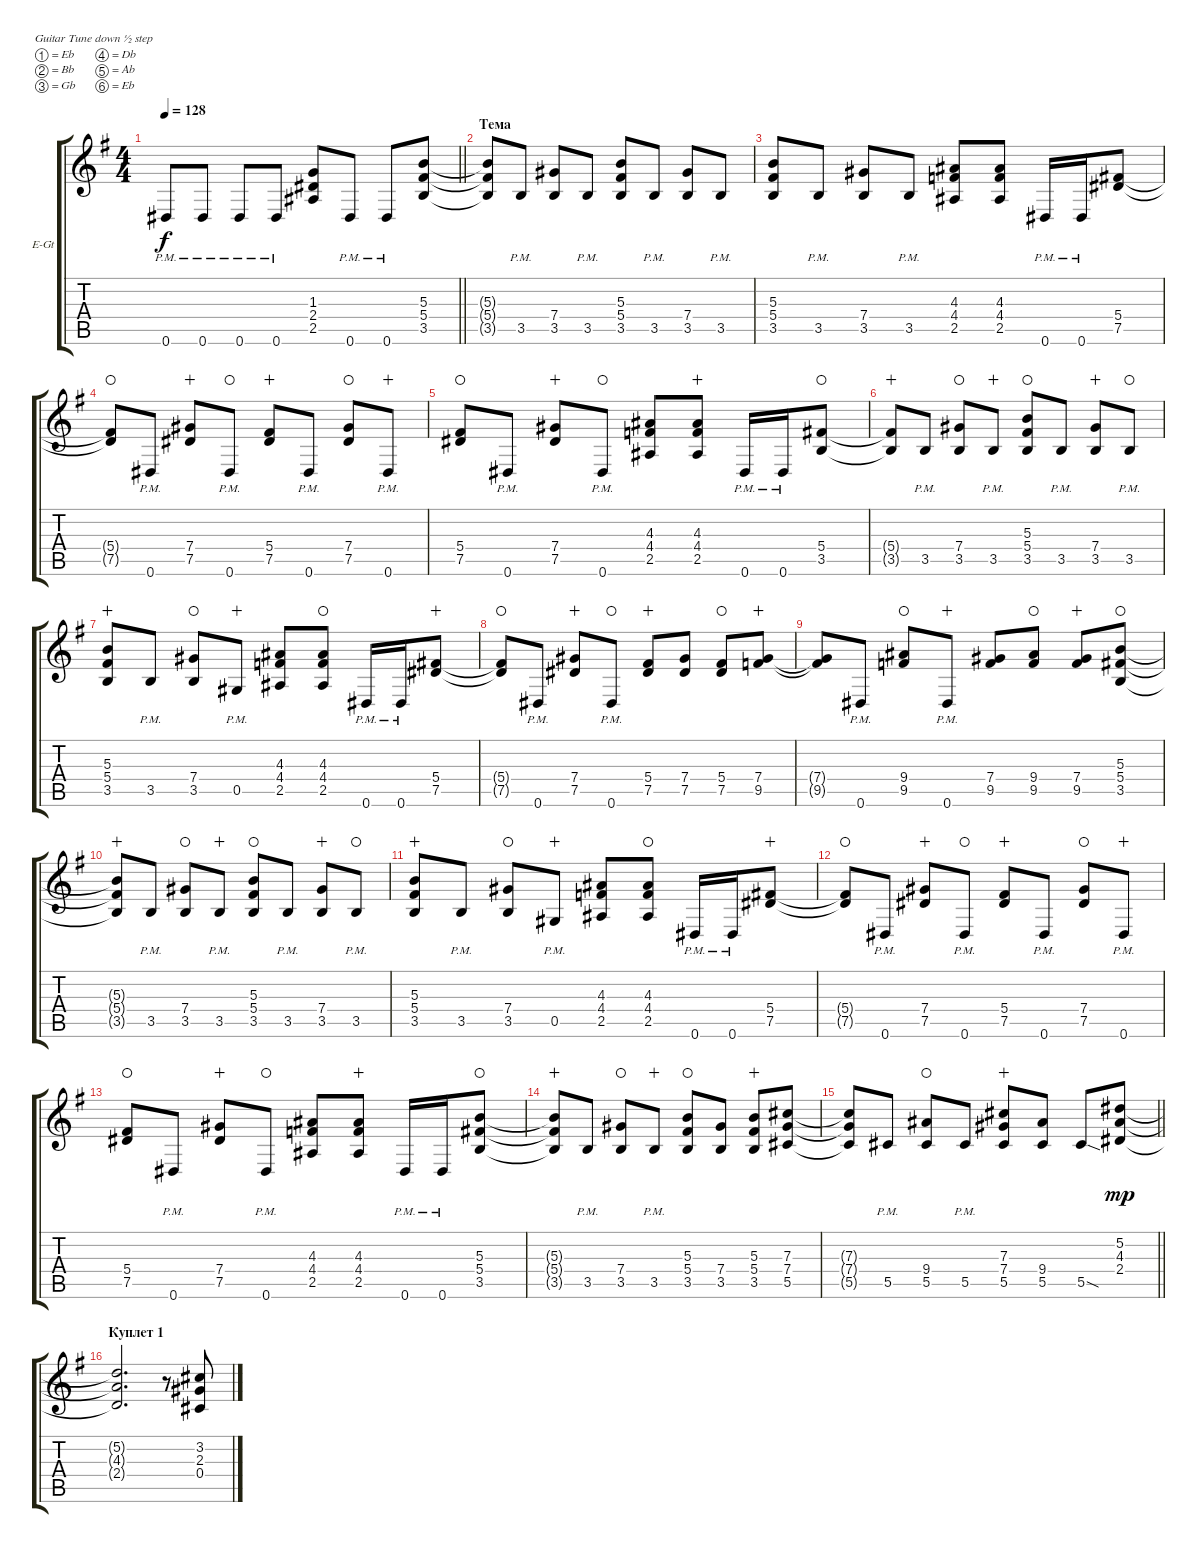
\bracketExtendMode groupsimilarinstruments
\firstSystemTrackNameOrientation horizontal
\otherSystemsTrackNameOrientation horizontal
\track ("Гитара 2" "E-Gt") {instrument distortionguitar}
\staff {score tabs}
\tuning (Eb4 Bb3 Gb3 Db3 Ab2 Eb2)
\ts (4 4)
\tempo 128
\clef g2
\barLineRight lightlight
\ks eminor
0.6{pm}.8{dy f} 0.6{pm}.8 0.6{pm}.8 0.6{pm}.8 (1.3 2.4 2.5).8 0.6{pm}.8 0.6{pm}.8 (5.4 3.5 5.3).8 |
\section ("" "Тема")
(5.4{t} 3.5{t} 5.3{t}).8 3.5{pm}.8 (7.4 3.5).8 3.5{pm}.8 (5.4 3.5 5.3).8 3.5{pm}.8 (7.4 3.5).8 3.5{pm}.8 |
(5.4 3.5 5.3).8 3.5{pm}.8 (7.4 3.5).8 3.5{pm}.8 (4.4 2.5 4.3).8 (4.4 2.5 4.3).8 0.6{pm}.16 0.6{pm}.16 (5.4 7.5).8 |
(5.4{t} 7.5{t}).8{waho} 0.6{pm}.8 (7.4 7.5).8{wahc} 0.6{pm}.8{waho} (5.4 7.5).8{wahc} 0.6{pm}.8 (7.4 7.5).8{waho} 0.6{pm}.8{wahc} |
(5.4 7.5).8{waho} 0.6{pm}.8 (7.4 7.5).8{wahc} 0.6{pm}.8{waho} (4.4 2.5 4.3).8 (4.4 2.5 4.3).8{wahc} 0.6{pm}.16 0.6{pm}.16 (5.4 3.5).8{waho} |
(5.4{t} 3.5{t}).8{wahc} 3.5{pm}.8 (7.4 3.5).8{waho} 3.5{pm}.8{wahc} (5.4 3.5 5.3).8{waho} 3.5{pm}.8 (7.4 3.5).8{wahc} 3.5{pm}.8{waho} |
(5.4 3.5 5.3).8{wahc} 3.5{pm}.8 (7.4 3.5).8{waho} 0.5{pm}.8{wahc} (4.4 2.5 4.3).8 (4.4 2.5 4.3).8{waho} 0.6{pm}.16 0.6{pm}.16 (5.4 7.5).8{wahc} |
(5.4{t} 7.5{t}).8{waho} 0.6{pm}.8 (7.4 7.5).8{wahc} 0.6{pm}.8{waho} (5.4 7.5).8{wahc} (7.4 7.5).8 (5.4 7.5).8{waho} (7.4 9.5).8{wahc} |
(7.4{t} 9.5{t}).8 0.6{pm}.8 (9.4 9.5).8{waho} 0.6{pm}.8{wahc} (7.4 9.5).8 (9.4 9.5).8{waho} (7.4 9.5).8{wahc} (5.4 3.5 5.3).8{waho} |
(5.4{t} 3.5{t} 5.3{t}).8{wahc} 3.5{pm}.8 (7.4 3.5).8{waho} 3.5{pm}.8{wahc} (5.4 3.5 5.3).8{waho} 3.5{pm}.8 (7.4 3.5).8{wahc} 3.5{pm}.8{waho} |
(5.4 3.5 5.3).8{wahc} 3.5{pm}.8 (7.4 3.5).8{waho} 0.5{pm}.8{wahc} (4.4 2.5 4.3).8 (4.4 2.5 4.3).8{waho} 0.6{pm}.16 0.6{pm}.16 (5.4 7.5).8{wahc} |
(5.4{t} 7.5{t}).8{waho} 0.6{pm}.8 (7.4 7.5).8{wahc} 0.6{pm}.8{waho} (5.4 7.5).8{wahc} 0.6{pm}.8 (7.4 7.5).8{waho} 0.6{pm}.8{wahc} |
(5.4 7.5).8{waho} 0.6{pm}.8 (7.4 7.5).8{wahc} 0.6{pm}.8{waho} (4.4 2.5 4.3).8 (4.4 2.5 4.3).8{wahc} 0.6{pm}.16 0.6{pm}.16 (5.4 3.5 5.3).8{waho} |
(5.4{t} 3.5{t} 5.3{t}).8{wahc} 3.5{pm}.8 (7.4 3.5).8{waho} 3.5{pm}.8{wahc} (5.4 3.5 5.3).8{waho} (7.4 3.5).8 (5.4 3.5 5.3).8{wahc} (7.4 5.5 7.3).8 |
\barLineRight lightlight
(7.4{t} 5.5{t} 7.3{t}).8 5.5{pm}.8 (9.4 5.5).8{waho} 5.5{pm}.8 (7.4 5.5 7.3).8{wahc} (9.4 5.5).8 5.5{sod}.8 (5.2 4.3 2.4).8{dy mp} |
\section ("" "Куплет 1")
(5.2{t} 4.3{t} 2.4{t}).2{d} r.8 (3.2 2.3 0.4).8
